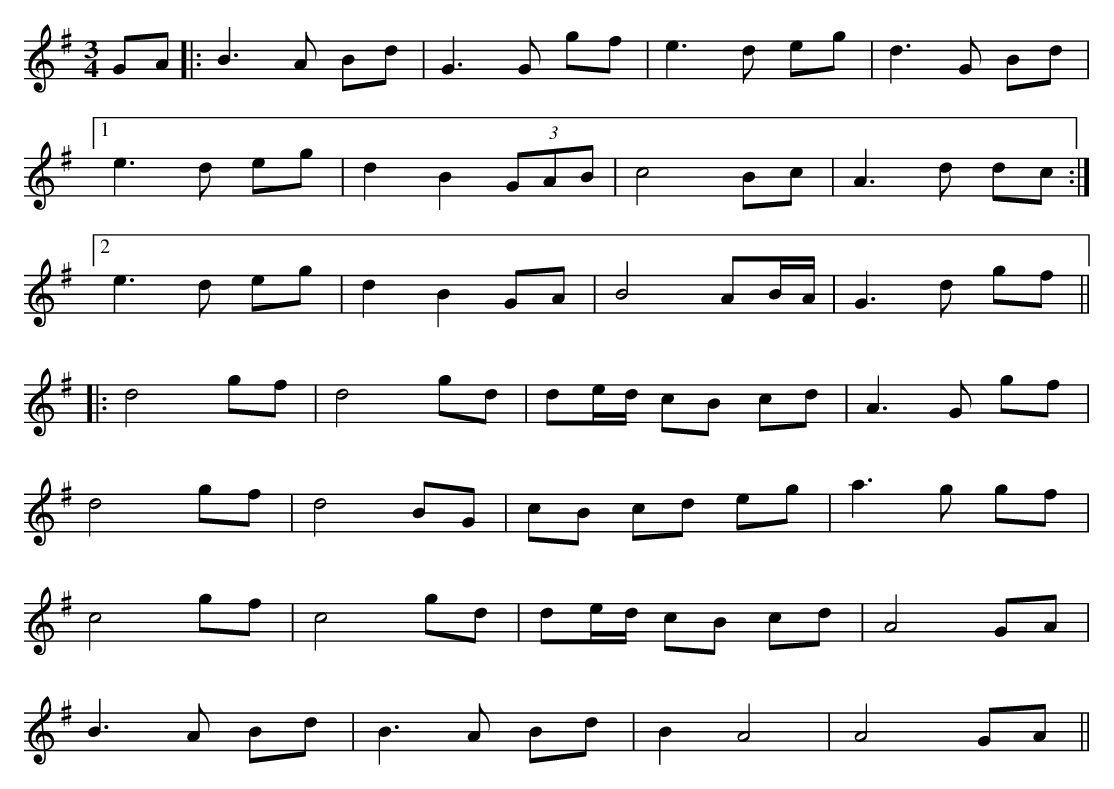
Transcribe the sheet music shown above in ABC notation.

X:1
M:3/4
K:G
GA|:B3A Bd|G3G gf|e3d eg|d3G Bd|
[1e3d eg|d2 B2 (3GAB|c4 Bc|A3d dc:|
[2e3d eg|d2 B2 GA|B4 AB/A/|G3d gf||
|:d4 gf|d4 gd|de/d/ cB cd|A3G gf|
d4 gf|d4 BG|cB cd eg|a3g gf|
c4 gf|c4 gd|de/d/ cB cd|A4 GA|
B3A Bd|B3A Bd|B2 A4|A4 GA||
